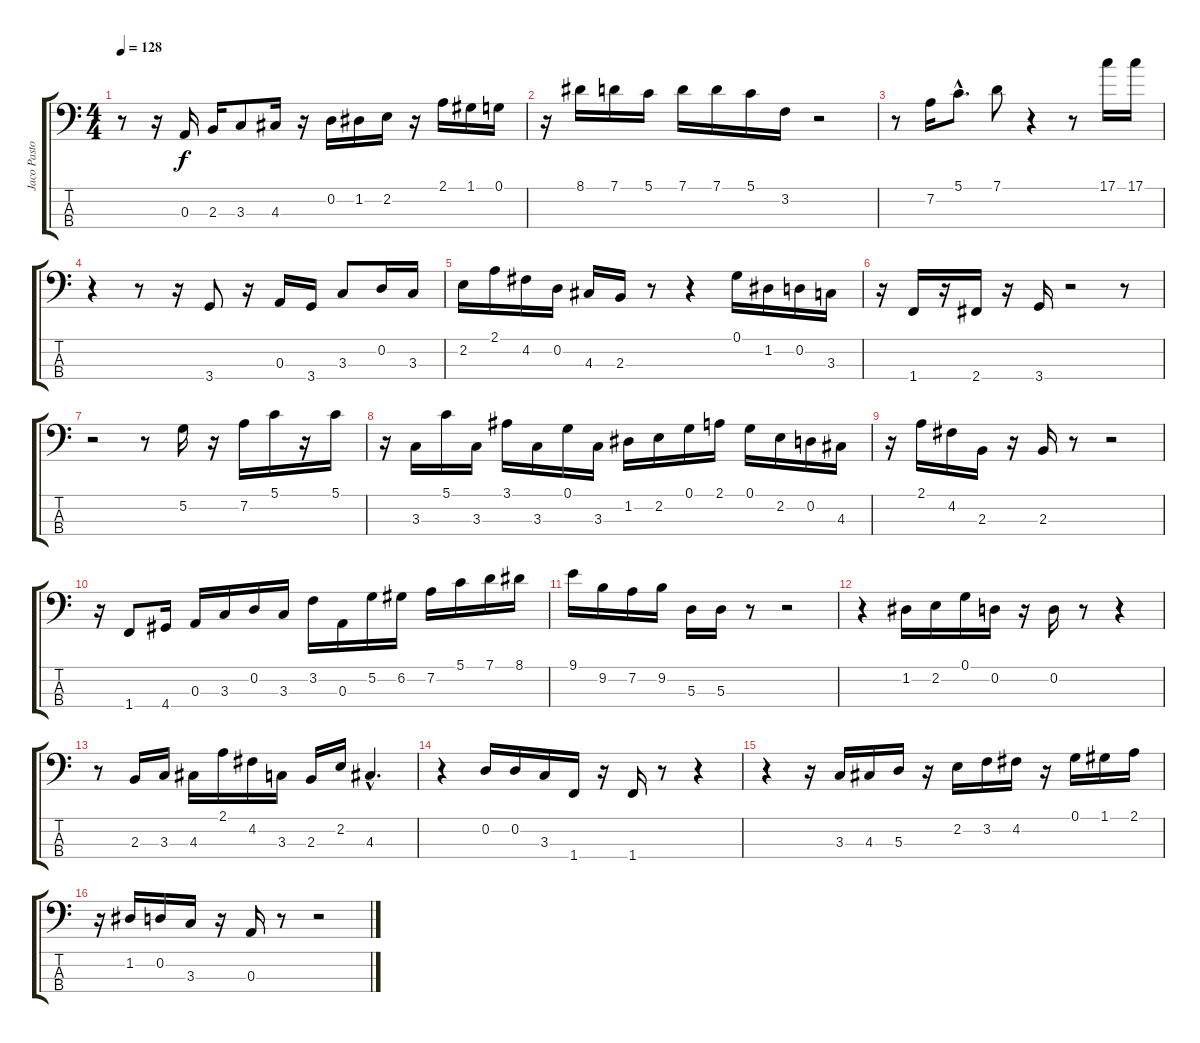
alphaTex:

\track ("Jaco Pastorius" "Jaco Pasto") {instrument fretlessbass}
\staff {score tabs}
\tuning (G2 D2 A1 E1) {hide}
\ts (4 4)
\tempo 128
\clef f4
\ks c
r.8{dy f} r.16 0.3.16 2.3.16 3.3.8 4.3.16 r.16 0.2.16 1.2.16 2.2.16 r.16 2.1.16 1.1.16 0.1.16 |
r.16 8.1.16 7.1.16 5.1.16 7.1.16 7.1.16 5.1.16 3.2.16 r.2 |
r.8 7.2.16 5.1{hac}.8{d} 7.1.8 r.4 r.8 17.1.16 17.1.16 |
r.4 r.8 r.16 3.4.8 r.16 0.3.16 3.4.16 3.3.8 0.2.16 3.3.16 |
2.2.16 2.1.16 4.2.16 0.2.16 4.3.16 2.3.16 r.8 r.4 0.1.16 1.2.16 0.2.16 3.3.16 |
r.16 1.4.16 r.16 2.4.16 r.16 3.4.16 r.2 r.8 |
r.2 r.8 5.2.16 r.16 7.2.16 5.1.16 r.16 5.1.16 |
r.16 3.3.16 5.1.16 3.3.16 3.1.16 3.3.16 0.1.16 3.3.16 1.2.16 2.2.16 0.1.16 2.1.16 0.1.16 2.2.16 0.2.16 4.3.16 |
r.16 2.1.16 4.2.16 2.3.16 r.16 2.3.16 r.8 r.2 |
r.16 1.4.8 4.4.16 0.3.16 3.3.16 0.2.16 3.3.16 3.2.16 0.3.16 5.2.16 6.2.16 7.2.16 5.1.16 7.1.16 8.1.16 |
9.1.16 9.2.16 7.2.16 9.2.16 5.3.16 5.3.16 r.8 r.2 |
r.4 1.2.16 2.2.16 0.1.16 0.2.16 r.16 0.2.16 r.8 r.4 |
r.8 2.3.16 3.3.16 4.3.16 2.1.16 4.2.16 3.3.16 2.3.16 2.2.16 4.3{hac}.4{d} |
r.4 0.2.16 0.2.16 3.3.16 1.4.16 r.16 1.4.16 r.8 r.4 |
r.4 r.16 3.3.16 4.3.16 5.3.16 r.16 2.2.16 3.2.16 4.2.16 r.16 0.1.16 1.1.16 2.1.16 |
r.16 1.2.16 0.2.16 3.3.16 r.16 0.3.16 r.8 r.2
